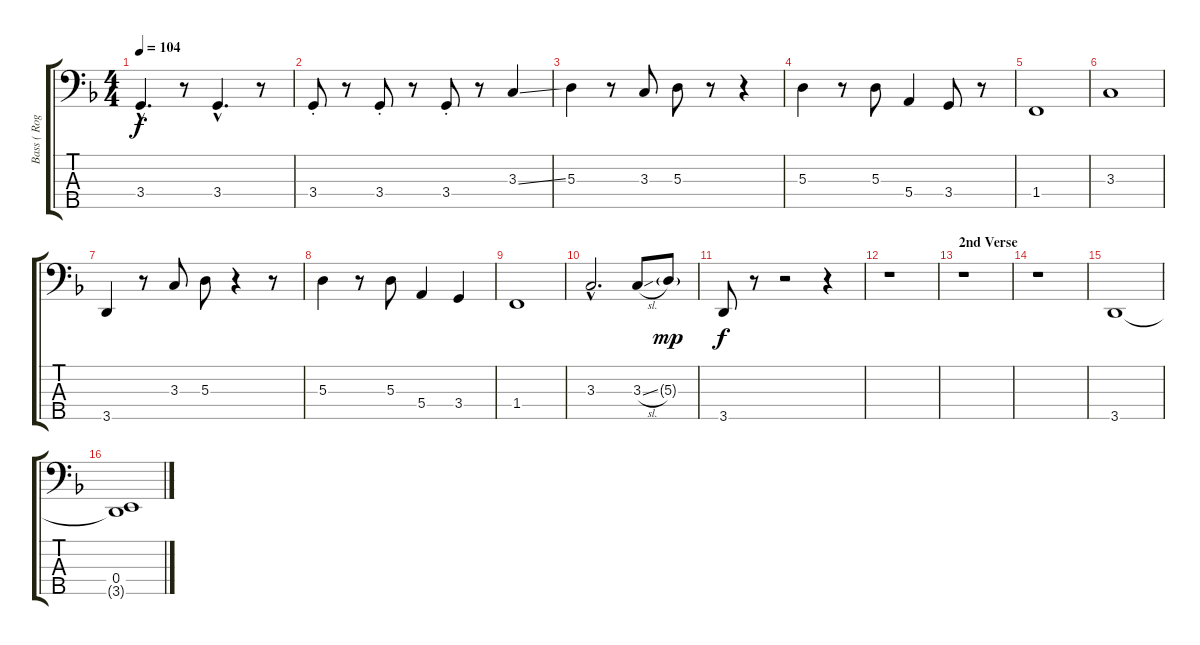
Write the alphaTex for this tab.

\track ("Bass ( Roger Waters )" "Bass ( Rog") {instrument electricbassfinger}
\staff {score tabs}
\tuning (G2 D2 A1 E1 B0) {hide}
\ts (4 4)
\tempo 104
\clef f4
\ks dminor
3.4{hac}.4{d dy f} r.8 3.4{hac}.4{d} r.8 |
3.4{st}.8 r.8 3.4{st}.8 r.8 3.4{st}.8 r.8 3.3{ss}.4 |
5.3.4 r.8 3.3.8 5.3.8 r.8 r.4 |
5.3.4 r.8 5.3.8 5.4.4 3.4.8 r.8 |
1.4.1 |
3.3.1 |
3.5.4 r.8 3.3.8 5.3.8 r.4 r.8 |
5.3.4 r.8 5.3.8 5.4.4 3.4.4 |
1.4.1 |
3.3{hac}.2{d} 3.3{sl}.8 5.3{g}.8{dy mp} |
3.5.8{dy f} r.8 r.2 r.4 |
r.1 |
\section ("" "2nd Verse")
r.1 |
r.1 |
3.5.1 |
(0.4 3.5{t}).1
